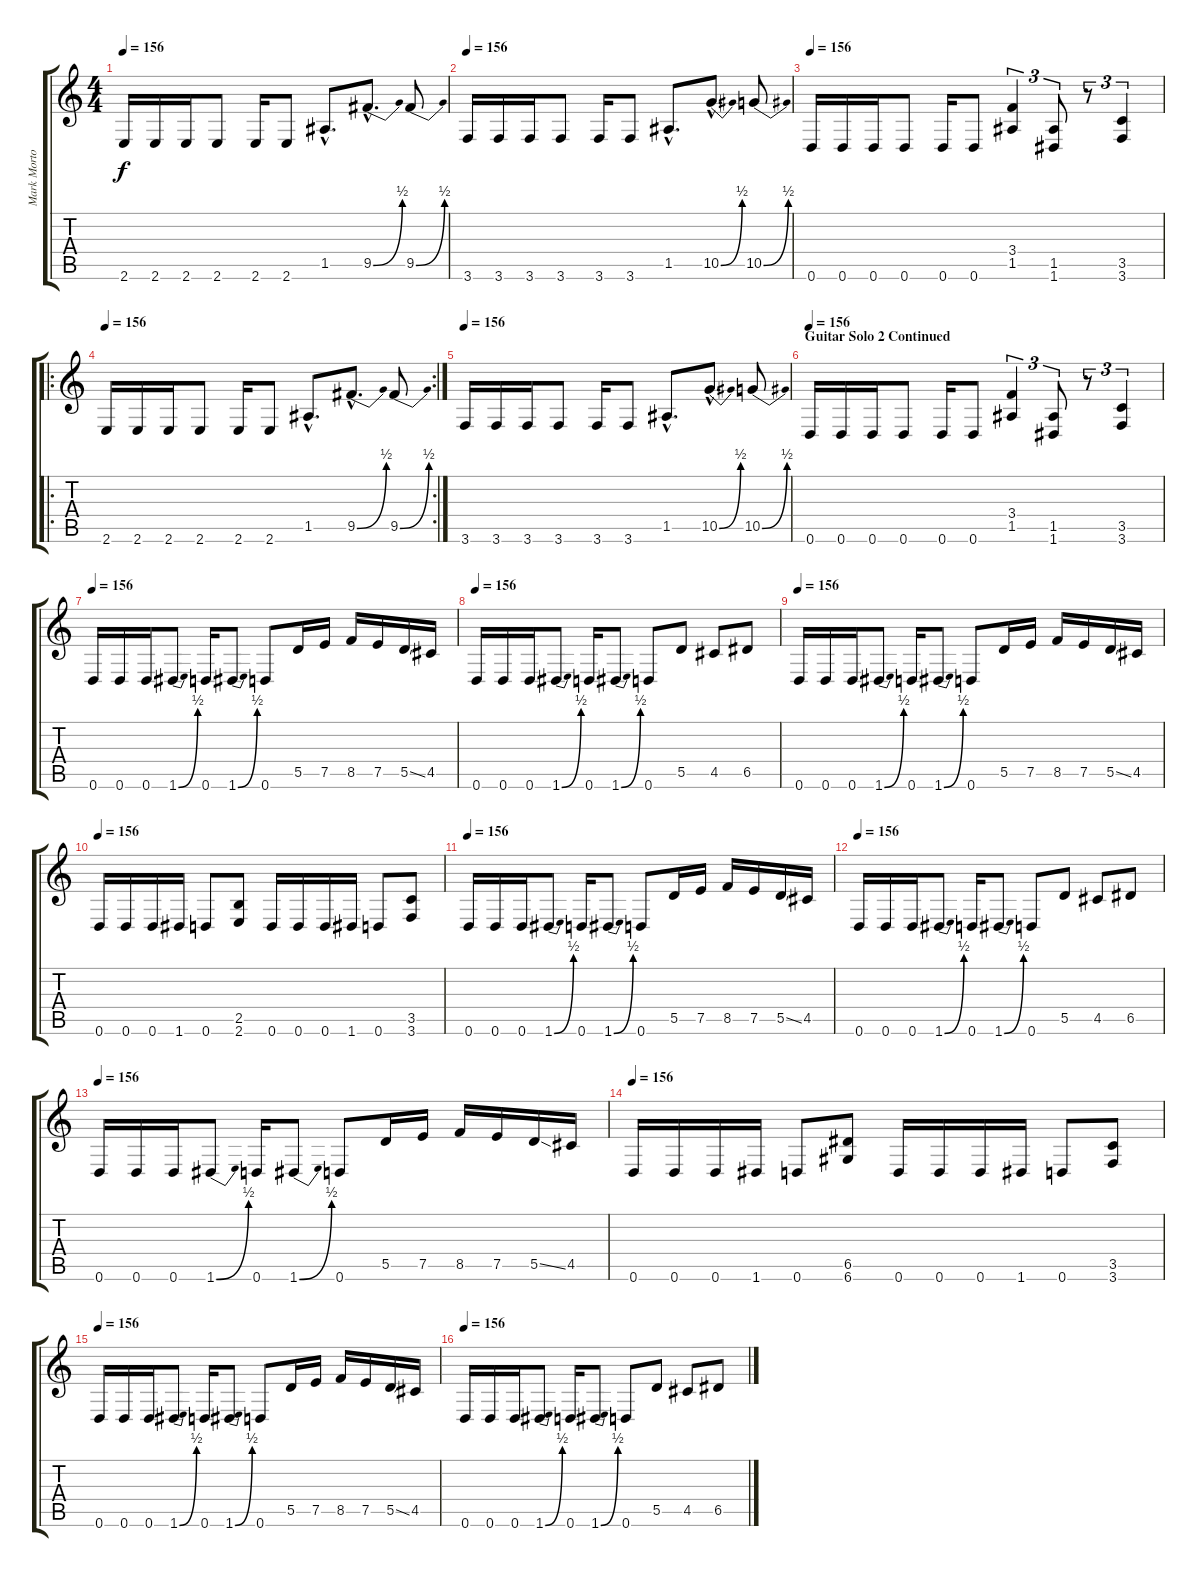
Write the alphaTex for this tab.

\track ("Mark Morton - Rhythm" "Mark Morto") {instrument distortionguitar}
\staff {score tabs}
\tuning (E4 B3 G3 D3 A2 D2) {hide}
\ts (4 4)
\tempo 156
\clef g2
\ks c
2.6.16{dy f} 2.6.16 2.6.16 2.6.8 2.6.16 2.6.8 1.5{hac}.8{d} 9.5{be (bend 0 0 60 2) hac}.8{d} 9.5{be (bend 0 0 60 2)}.8 |
\tempo 156
3.6.16 3.6.16 3.6.16 3.6.8 3.6.16 3.6.8 1.5{hac}.8{d} 10.5{be (bend 0 0 60 2) hac}.8{d} 10.5{be (bend 0 0 60 2)}.8 |
\tempo 156
0.6.16 0.6.16 0.6.16 0.6.8 0.6.16 0.6.8 (3.4 1.5).4{tu (3 2)} (1.5 1.6).8{tu (3 2)} r.8{tu (3 2)} (3.5 3.6).4{tu (3 2)} |
\ro
\rc 2
\tempo 156
2.6.16 2.6.16 2.6.16 2.6.8 2.6.16 2.6.8 1.5{hac}.8{d} 9.5{be (bend 0 0 60 2) hac}.8{d} 9.5{be (bend 0 0 60 2)}.8 |
\tempo 156
3.6.16 3.6.16 3.6.16 3.6.8 3.6.16 3.6.8 1.5{hac}.8{d} 10.5{be (bend 0 0 60 2) hac}.8{d} 10.5{be (bend 0 0 60 2)}.8 |
\section ("" "Guitar Solo 2 Continued")
\tempo 156
0.6.16 0.6.16 0.6.16 0.6.8 0.6.16 0.6.8 (3.4 1.5).4{tu (3 2)} (1.5 1.6).8{tu (3 2)} r.8{tu (3 2)} (3.5 3.6).4{tu (3 2)} |
\tempo 156
0.6.16 0.6.16 0.6.16 1.6{be (bend 0 0 60 2)}.8 0.6.16 1.6{be (bend 0 0 60 2)}.8 0.6.8 5.5.16 7.5.16 8.5.16 7.5.16 5.5{ss}.16 4.5.16 |
\tempo 156
0.6.16 0.6.16 0.6.16 1.6{be (bend 0 0 60 2)}.8 0.6.16 1.6{be (bend 0 0 60 2)}.8 0.6.8 5.5.8 4.5.8 6.5.8 |
\tempo 156
0.6.16 0.6.16 0.6.16 1.6{be (bend 0 0 60 2)}.8 0.6.16 1.6{be (bend 0 0 60 2)}.8 0.6.8 5.5.16 7.5.16 8.5.16 7.5.16 5.5{ss}.16 4.5.16 |
\tempo 156
0.6.16 0.6.16 0.6.16 1.6.16 0.6.8 (2.5 2.6).8 0.6.16 0.6.16 0.6.16 1.6.16 0.6.8 (3.5 3.6).8 |
\tempo 156
0.6.16 0.6.16 0.6.16 1.6{be (bend 0 0 60 2)}.8 0.6.16 1.6{be (bend 0 0 60 2)}.8 0.6.8 5.5.16 7.5.16 8.5.16 7.5.16 5.5{ss}.16 4.5.16 |
\tempo 156
0.6.16 0.6.16 0.6.16 1.6{be (bend 0 0 60 2)}.8 0.6.16 1.6{be (bend 0 0 60 2)}.8 0.6.8 5.5.8 4.5.8 6.5.8 |
\tempo 156
0.6.16 0.6.16 0.6.16 1.6{be (bend 0 0 60 2)}.8 0.6.16 1.6{be (bend 0 0 60 2)}.8 0.6.8 5.5.16 7.5.16 8.5.16 7.5.16 5.5{ss}.16 4.5.16 |
\tempo 156
0.6.16 0.6.16 0.6.16 1.6.16 0.6.8 (6.5 6.6).8 0.6.16 0.6.16 0.6.16 1.6.16 0.6.8 (3.5 3.6).8 |
\tempo 156
0.6.16 0.6.16 0.6.16 1.6{be (bend 0 0 60 2)}.8 0.6.16 1.6{be (bend 0 0 60 2)}.8 0.6.8 5.5.16 7.5.16 8.5.16 7.5.16 5.5{ss}.16 4.5.16 |
\tempo 156
0.6.16 0.6.16 0.6.16 1.6{be (bend 0 0 60 2)}.8 0.6.16 1.6{be (bend 0 0 60 2)}.8 0.6.8 5.5.8 4.5.8 6.5.8
